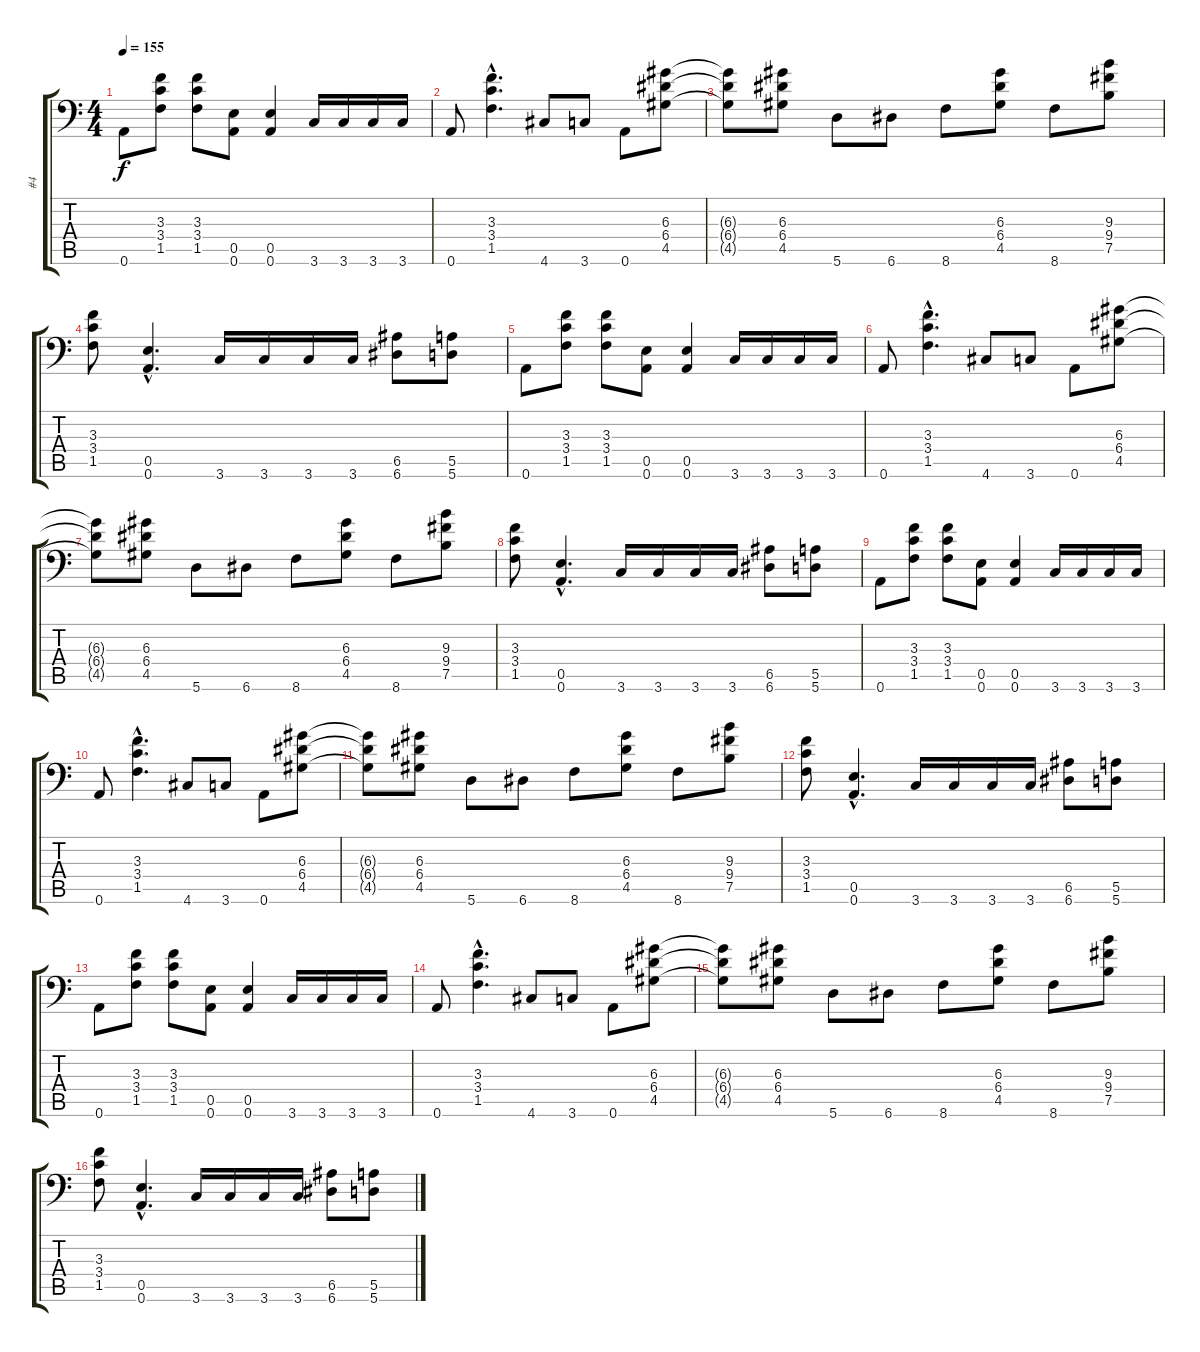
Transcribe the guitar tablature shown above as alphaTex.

\track ("#4" "#4") {instrument distortionguitar}
\staff {score tabs}
\tuning (B3 Gb3 D3 A2 E2 A1) {hide}
\ts (4 4)
\tempo 155
\clef f4
\ks c
0.6.8{dy f} (3.3 3.4 1.5).8 (3.3 3.4 1.5).8 (0.5 0.6).8 (0.5 0.6).4 3.6.16 3.6.16 3.6.16 3.6.16 |
0.6.8 (3.3{hac} 3.4{hac} 1.5{hac}).4{d} 4.6.8 3.6.8 0.6.8 (6.3 6.4 4.5).8 |
(6.3{t} 6.4{t} 4.5{t}).8 (6.3 6.4 4.5).8 5.6.8 6.6.8 8.6.8 (6.3 6.4 4.5).8 8.6.8 (9.3 9.4 7.5).8 |
(3.3 3.4 1.5).8 (0.5{hac} 0.6{hac}).4{d} 3.6.16 3.6.16 3.6.16 3.6.16 (6.5 6.6).8 (5.5 5.6).8 |
0.6.8 (3.3 3.4 1.5).8 (3.3 3.4 1.5).8 (0.5 0.6).8 (0.5 0.6).4 3.6.16 3.6.16 3.6.16 3.6.16 |
0.6.8 (3.3{hac} 3.4{hac} 1.5{hac}).4{d} 4.6.8 3.6.8 0.6.8 (6.3 6.4 4.5).8 |
(6.3{t} 6.4{t} 4.5{t}).8 (6.3 6.4 4.5).8 5.6.8 6.6.8 8.6.8 (6.3 6.4 4.5).8 8.6.8 (9.3 9.4 7.5).8 |
(3.3 3.4 1.5).8 (0.5{hac} 0.6{hac}).4{d} 3.6.16 3.6.16 3.6.16 3.6.16 (6.5 6.6).8 (5.5 5.6).8 |
0.6.8 (3.3 3.4 1.5).8 (3.3 3.4 1.5).8 (0.5 0.6).8 (0.5 0.6).4 3.6.16 3.6.16 3.6.16 3.6.16 |
0.6.8 (3.3{hac} 3.4{hac} 1.5{hac}).4{d} 4.6.8 3.6.8 0.6.8 (6.3 6.4 4.5).8 |
(6.3{t} 6.4{t} 4.5{t}).8 (6.3 6.4 4.5).8 5.6.8 6.6.8 8.6.8 (6.3 6.4 4.5).8 8.6.8 (9.3 9.4 7.5).8 |
(3.3 3.4 1.5).8 (0.5{hac} 0.6{hac}).4{d} 3.6.16 3.6.16 3.6.16 3.6.16 (6.5 6.6).8 (5.5 5.6).8 |
0.6.8 (3.3 3.4 1.5).8 (3.3 3.4 1.5).8 (0.5 0.6).8 (0.5 0.6).4 3.6.16 3.6.16 3.6.16 3.6.16 |
0.6.8 (3.3{hac} 3.4{hac} 1.5{hac}).4{d} 4.6.8 3.6.8 0.6.8 (6.3 6.4 4.5).8 |
(6.3{t} 6.4{t} 4.5{t}).8 (6.3 6.4 4.5).8 5.6.8 6.6.8 8.6.8 (6.3 6.4 4.5).8 8.6.8 (9.3 9.4 7.5).8 |
(3.3 3.4 1.5).8 (0.5{hac} 0.6{hac}).4{d} 3.6.16 3.6.16 3.6.16 3.6.16 (6.5 6.6).8 (5.5 5.6).8
